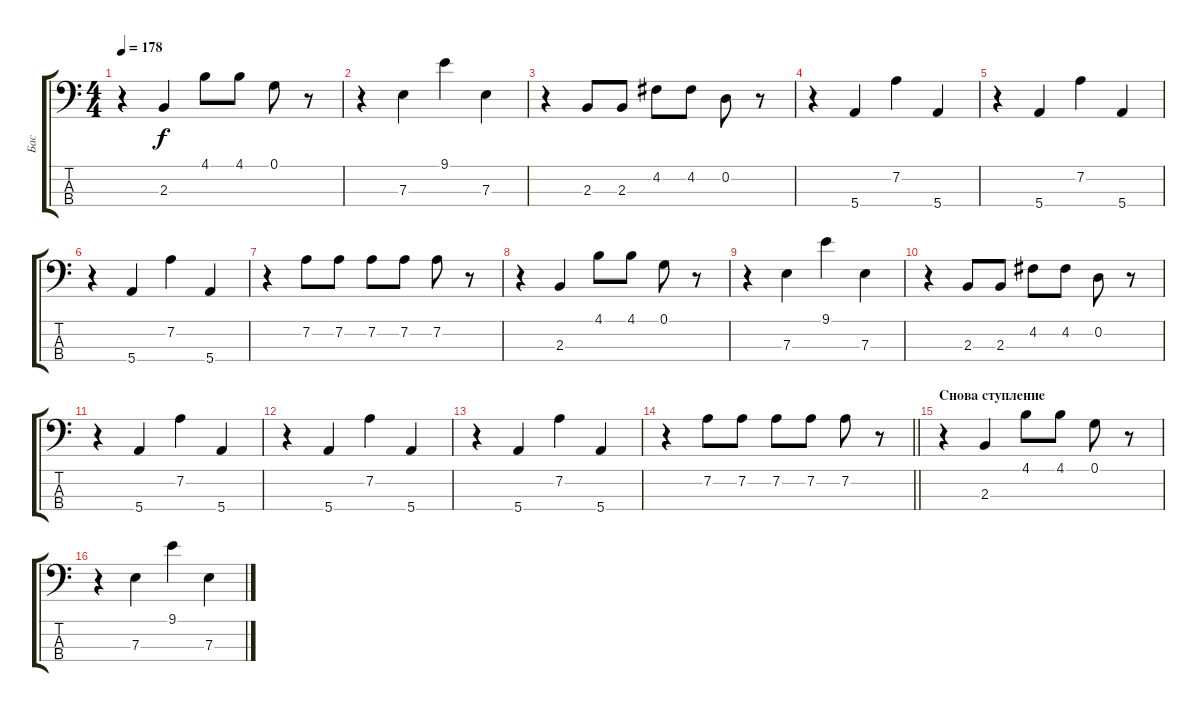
\track ("Бас" "Бас") {instrument electricbassfinger}
\staff {score tabs}
\tuning (G2 D2 A1 E1) {hide}
\ts (4 4)
\tempo 178
\clef f4
\ks c
r.4{dy f} 2.3.4 4.1.8 4.1.8 0.1.8 r.8 |
r.4 7.3.4 9.1.4 7.3.4 |
r.4 2.3.8 2.3.8 4.2.8 4.2.8 0.2.8 r.8 |
r.4 5.4.4 7.2.4 5.4.4 |
r.4 5.4.4 7.2.4 5.4.4 |
r.4 5.4.4 7.2.4 5.4.4 |
r.4 7.2.8 7.2.8 7.2.8 7.2.8 7.2.8 r.8 |
r.4 2.3.4 4.1.8 4.1.8 0.1.8 r.8 |
r.4 7.3.4 9.1.4 7.3.4 |
r.4 2.3.8 2.3.8 4.2.8 4.2.8 0.2.8 r.8 |
r.4 5.4.4 7.2.4 5.4.4 |
r.4 5.4.4 7.2.4 5.4.4 |
r.4 5.4.4 7.2.4 5.4.4 |
\barLineRight lightlight
r.4 7.2.8 7.2.8 7.2.8 7.2.8 7.2.8 r.8 |
\section ("" "Снова ступление")
r.4 2.3.4 4.1.8 4.1.8 0.1.8 r.8 |
r.4 7.3.4 9.1.4 7.3.4
